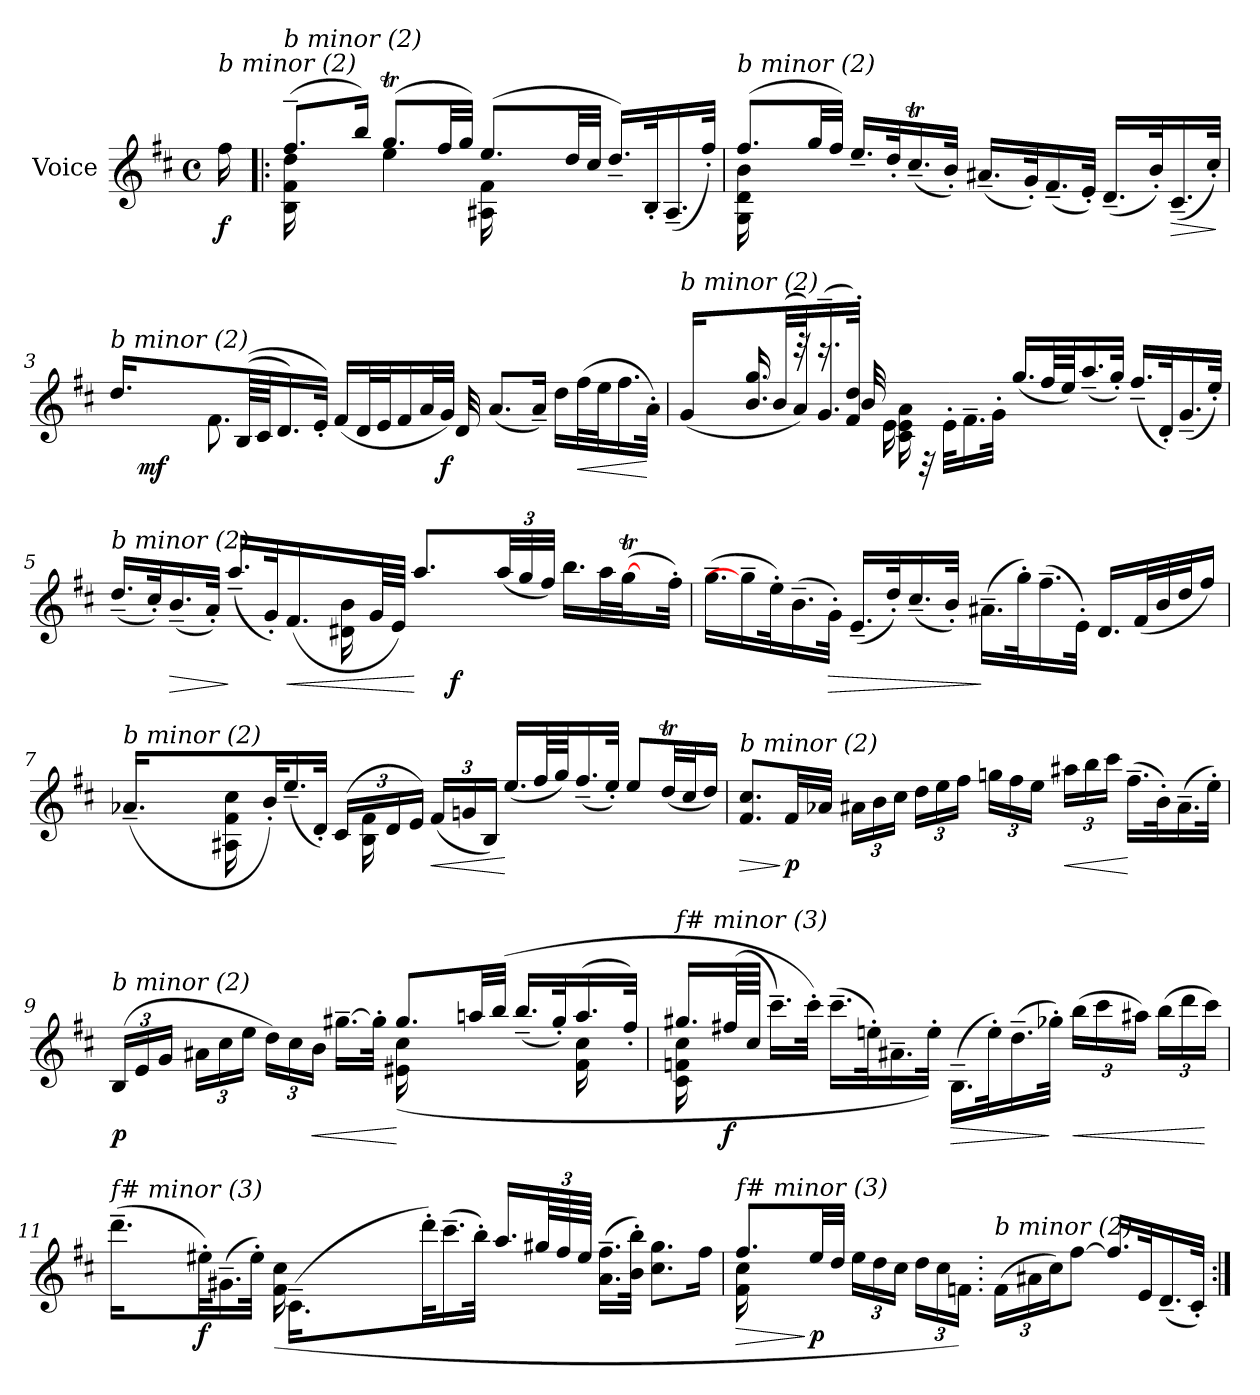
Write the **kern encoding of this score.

**kern	**dynam
*part1	*part1
*staff1	*staff1
*I"Voice	*
*I'V	*
*clefG2	*
*k[f#c#]	*
*M4/4	*
*met(c)	*
*MM40	*
=	=
!LO:TX:i:t=b minor (2)	!
!	!LO:DY:b
16ff#\	f
=1!|:	=1!|:
*^	*
!LO:TX:i:t=b minor (2)	!	!
(>8.ff#~/L	16B\ 16f#\ 16dd\	.
.	8.ryy	.
16bb/Jk)	.	.
(>8.ggT/L	4ee\	.
32ff#/LL	.	.
32gg/JJJ)	.	.
(>8.ee/L	16A#X\ 16f#\	.
.	16ryy	.
.	4.ryy	.
32dd/LL	.	.
32cc#/JJJ	.	.
16.dd~/LL)	.	.
32B'/K	.	.
(<16.A#~/	.	.
32ff#'/JJk)	.	.
!!LO:LB:g=z	!!
=2	=2	=2
!LO:TX:i:t=b minor (2)	!	!
(>8.ff#/L	16G\ 16d\ 16b\	.
.	2ryy	.
32gg/LL	.	.
32ff#/JJJ)	.	.
16.ee~/LL	.	.
32dd'/K	.	.
(<16.cc#t~/	.	.
32b'/JJk)	.	.
(<16.a#X~/LL	.	.
.	4ryy	.
32g'/K)	.	.
(<16.f#~/	.	.
32e'/JJk)	.	.
(<16.d~/LL	.	.
.	16ryy	.
32b'/K)	.	.
!	!	!LO:HP:b
(<16.c#~/	8ryy	>
32cc#'/JJk)	.	.
*v	*v	*
.	]
!!LO:LB:g=z
=3	=3
*^	*
!LO:TX:i:t=b minor (2)	!	!
16.dd/LL	2ryy	.
!	!	!LO:DY:b
2ryy	.	mf
.	8.f#\	.
(<(<64B/LL	.	.
64c#/JJ	.	.
16.d/)	.	.
.	16ryy	.
32e'/JJk)	.	.
(<16f#/LL	8..ryy	.
32d/L	.	.
32e/J	.	.
16f#/	.	.
32a/L	.	.
!	!	!LO:DY:b
32g/JJJ)	32d/	f
(>8.a/L	2ryy	.
16a~/Jk)	.	.
16dd\LL	.	.
!	!	!LO:HP:b
(>32ff#\L	.	<
32ee\J	.	.
16.ff#\	.	.
32a'\JJk)	.	[
!!LO:LB:g=z	!!
=4	=4	=4
!LO:TX:i:t=b minor (2)	!	!
(<16g/LL	4ryy	.
4ryy	.	.
.	16.b/ 16.gg/	.
(<32b/L	.	.
32a/J))	32reee	.
(<16.g~/	16.reee	.
32f#/' 32dd/'JJk)	32b/	.
16e\	16c#\ 16e\ 16a\	.
32rD	4..ryy	.
32e'\KLL	.	.
16.f#~\	.	.
32g'\JJk	.	.
(>16.gg/LL	.	.
64ff#/LL	.	.
64ee/JJ)	.	.
(>16.aa~/	.	.
32gg'/JJk)	.	.
(<16.ff#~/LL	4ryy	.
32d'/K)	.	.
(<16.g~/	.	.
32ee'/JJk)	.	.
!!LO:LB:g=z	!!
=5	=5	=5
*	*^	*
!LO:TX:i:t=b minor (2)	!	!	!
(<16.dd~/LL	2ryy	2ryy	.
32cc#'/K)	.	.	.
!	!	!	!LO:HP:b
(<16.b~/	.	.	>
32a'/JJk)	.	.	.
(<16.aa~/LL	.	.	]
32g'/K)	.	.	.
!	!	!	!LO:HP:b
(<16.f#/	.	.	<
16.ryy	.	.	.
.	16d#X\ 16b\	8.ryy	.
64g/LL	8.ryy	.	.
64e/JJJJ)	.	.	.
8.aa/L	.	.	[
!	!	!	!LO:DY:b
.	.	4ryy	f
.	4ryy	.	.
*Xbrackettup	*	*	*
(<48aa/LL	.	.	.
48gg/	.	.	.
48ff#/JJJ)	.	.	.
16.bb\LL	.	.	.
32aa\K	.	8ryy	.
(>[32ggT\	.	.	.
16ryy	16.ryy	.	.
32ff#'\JJk)	.	32ryy	.
=6	=6	=6	=6
!LO:TX:i:t=b minor (2)	!	!	!
*v	*v	*v	*
(>16.gg~\LL	.
16gg~\]	.
32ee'\K)	.
(>16.b~\	.
!	!LO:HP:b
32g'\JJk)	>
(<16.e~/LL	.
32dd'/K)	.
(<16.cc#~/	.
32b'/JJk)	.
(>16.a#X~\LL	]
32gg'\K)	.
(>16.ff#~\	.
32e'\JJk)	.
16.d/LL	.
(<32f#/L	.
32b/	.
32dd/J	.
16ff#/JJ)	.
!!LO:LB:g=z
=7	=7
*^	*
!LO:TX:i:t=b minor (2)	!	!
(<16.a-X~i/LL	2ryy	.
2ryy	.	.
.	16A#X\ 16f#\ 16cc#\	.
.	8.ryy	.
32b'/K)	.	.
(<16.ee~/	.	.
32d'/JJk)	.	.
(<24c#/LL	16B\ 16f#\	.
24d/	.	.
.	8.ryy	.
24e/JJ)	.	.
!	!	!LO:HP:b
(<24f#/LL	.	<
24gn/	.	.
24B/JJ)	.	.
(>16.ee/LL	2ryy	[
64ff#/LL	.	.
64gg/JJ)	.	.
(>16.ff#~/	.	.
32ee'/JJk)	.	.
8ee/L	.	.
(>32ddT/LL	.	.
32cc#/J	.	.
16dd/JJ)	.	.
*v	*v	*
!!LO:LB:g=z
=8	=8
!LO:TX:i:t=b minor (2)	!
!	!LO:HP:b
8.f#/ 8.cc#/L	>
!	!LO:DY:n=1:b
32f#/LL	] p
32a-Xi/JJJ	.
24a#X\LL	.
24b\	.
24cc#\JJ	.
24dd\LL	.
24ee\	.
24ff#\JJ	.
24ggn\LL	.
24ff#\	.
24ee\JJ	.
!	!LO:HP:b
24aa#X\LL	<
24bb\	.
24ccc#\JJ	.
(>16.ff#~\LL	[
32b'\K)	.
(>16.a#~\	.
32ee'\JJk)	.
!!LO:LB:g=z
=9	=9
*^	*
!LO:TX:i:t=b minor (2)	!	!
!	!	!LO:DY:b
(>24B/LL	2ryy	p
24e/	.	.
24g/JJ	.	.
24a#X\LL	.	.
24cc#\	.	.
24ee\JJ	.	.
24dd\LL)	.	.
24cc#\	.	.
!	!	!LO:HP:b
24b\JJ	.	<
[16.gg#X~\LL	.	.
32gg#'\JJk]	.	.
8.gg#/L	(>16e#X\ 16cc#\	[
.	8ryy	.
32aan/LL	32ryy	.
(>32bb/JJJ	32ryy	.
(>16.bb~/LL	16.ryy	.
32gg#'/K)	32ryy	.
(>16.aa~/	16f#\ 16cc#\	.
.	32ryy	.
32ff#'/JJk)	32ryy	.
!!LO:PB:g=z	!!
=10	=10	=10
!LO:TX:i:t=f# minor (3)	!	!
16.gg#X/LL	16c#\ 16fni\ 16cc#\	.
.	2...ryy	.
!	!	!LO:DY:b
(>64ff#Xi/LL	.	f
64cc#/JJJJ	.	.
16.ccc#~\LL)	.	.
32ccc#'\JJk)	.	.
(>16.ccc#~\LL	.	.
32een'\K)	.	.
16.a#X~\	.	.
32ee'\JJk)	.	.
!	!	!LO:HP:b
(>16.B~\LL	.	>
32ee'\K)	.	.
(>16.dd~\	.	.
32gg-X'i\JJk)	.	]
!	!	!LO:HP:b
(>24bb\LL	.	<
24ccc#\	.	.
24aa#X\JJ)	.	.
(>24bb\LL	.	.
24ddd\	.	.
24ccc#\JJ)	.	[
!!LO:LB:g=z	!!
=11	=11	=11
!LO:TX:i:t=f# minor (3)	!	!
(>16.ddd~\LL	2ryy	.
4ryy	.	.
!	!	!LO:DY:b
32ee#X'\K)	.	f
(>16.g#X~\	.	.
32ee#'\JJk)	.	.
(>16.c#~\LL	(>16f#\ 16cc#\	.
.	8ryy	.
4ryy	.	.
.	32ryy	.
.	32ryy	.
.	4ryy	.
32ddd'\K)	.	.
(>16.ccc#~\	.	.
32bb'\JJk)	.	.
16.aa/LL	2ryy	.
96gg#X/LL	.	.
96ff#/	.	.
96ee#/JJJJ	.	.
(>16.a\~ 16.ff#\~LL	.	.
32b\' 32bb\'JJk)	.	.
8.cc#\ 8.gg#\L	.	.
16ff#\Jk	.	.
=12	=12	=12
!LO:TX:i:t=f# minor (3)	!	!
!	!	!LO:HP:b
8.ff#/L	16f#\ 16cc#\	>
.	16ryy	.
.	4.ryy	.
!	!	!LO:DY:n=1:b
32ee/LL	.	] p
32dd/JJJ	.	.
24ee\LL	.	.
24dd\	.	.
24cc#\JJ	.	.
24dd\LL	.	.
24cc#\	.	.
24fni\JJ)	.	.
*v	*v	*
=13.	=13.
!LO:TX:i:t=b minor (2)	!
(>24f#\LL	.
24a#X\	.
24cc#\J)	.
[8ff#\J	.
16.ff#/LL]	.
32e/K	.
(<16.d~/	.
32c#'/JJk)	.
=:|!	=:|!
*-	*-
